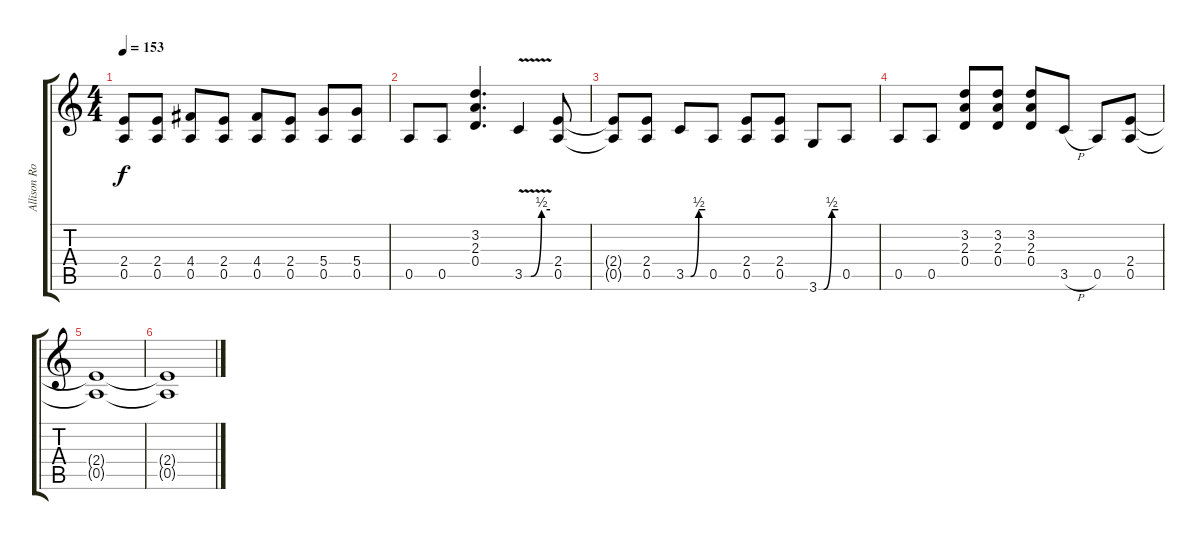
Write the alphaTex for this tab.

\track ("Allison Robertson" "Allison Ro") {instrument overdrivenguitar}
\staff {score tabs}
\tuning (E4 B3 G3 D3 A2 E2) {hide}
\ts (4 4)
\tempo 153
\clef g2
\ks c
(2.4{t} 0.5{t}).8{dy f} (2.4 0.5).8 (4.4 0.5).8 (2.4 0.5).8 (4.4 0.5).8 (2.4 0.5).8 (5.4 0.5).8 (5.4 0.5).8 |
0.5.8 0.5.8 (3.2 2.3 0.4).4{d} 3.5{be (custom 0 0 15 0 40 2 60 2) v}.4 (2.4 0.5).8 |
(2.4{t} 0.5{t}).8 (2.4 0.5).8 3.5{be (custom 0 0 15 0 40 2 60 2)}.8 0.5.8 (2.4 0.5).8 (2.4 0.5).8 3.6{be (custom 0 0 15 0 40 2 60 2)}.8 0.5.8 |
0.5.8 0.5.8 (3.2 2.3 0.4).8 (3.2 2.3 0.4).8 (3.2 2.3 0.4).8 3.5{h}.8 0.5.8 (2.4 0.5).8 |
(2.4{t} 0.5{t}).1 |
(2.4{t} 0.5{t}).1
